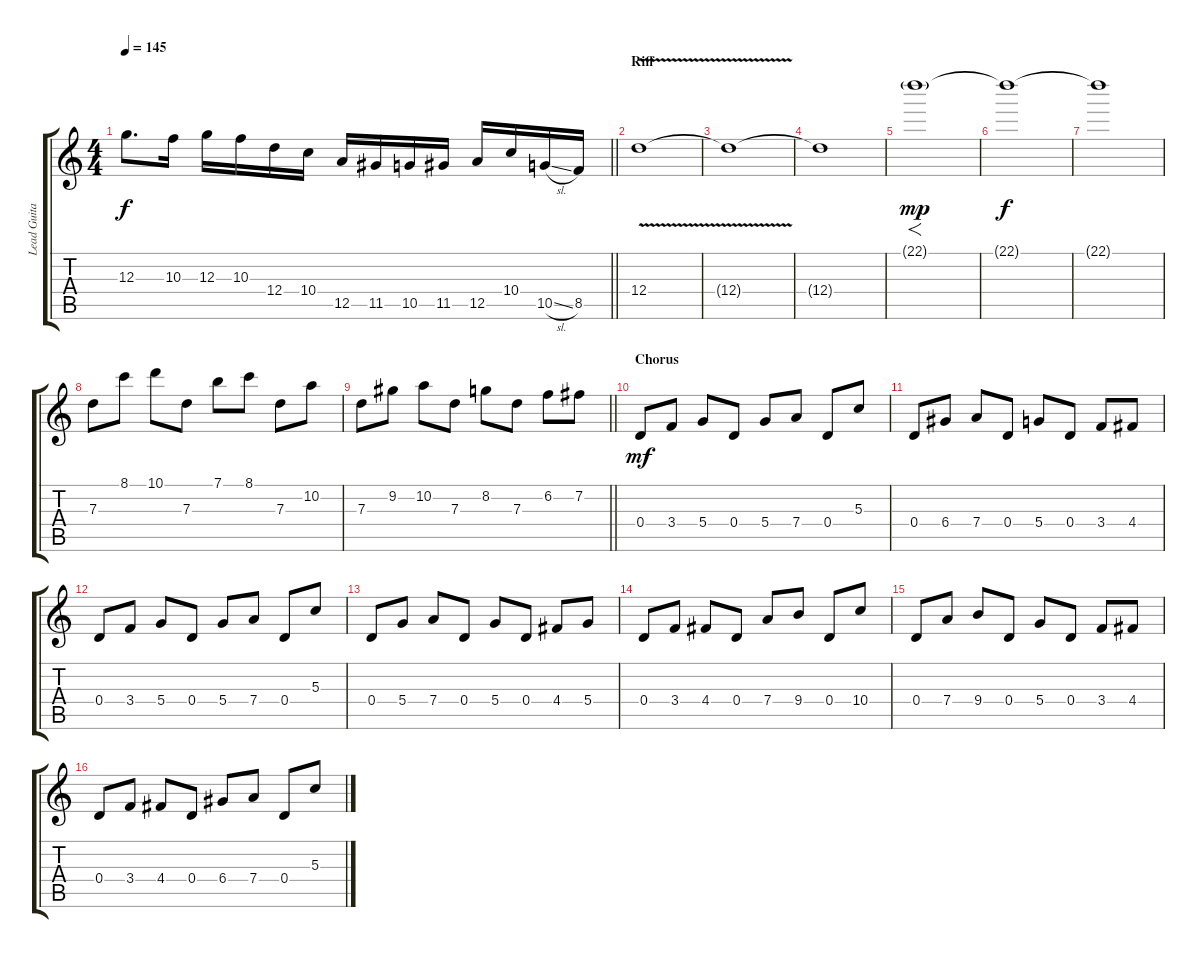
\track ("Lead Guitar 2  " "Lead Guita") {instrument overdrivenguitar}
\staff {score tabs}
\tuning (E4 B3 G3 D3 A2 E2) {hide}
\ts (4 4)
\tempo 145
\clef g2
\barLineRight lightlight
\ks c
12.3{t}.8{d dy f} 10.3.16 12.3.16 10.3.16 12.4.16 10.4.16 12.5.16 11.5.16 10.5.16 11.5.16 12.5.16 10.4.16 10.5{sl}.16 8.5.16 |
\section ("" "Riff")
12.4{v}.1 |
12.4{t}.1 |
12.4{t}.1 |
22.1{g}.1{f dy mp} |
22.1{t}.1{dy f} |
22.1{t}.1 |
7.3.8 8.1.8 10.1.8 7.3.8 7.1.8 8.1.8 7.3.8 10.2.8 |
\barLineRight lightlight
7.3.8 9.2.8 10.2.8 7.3.8 8.2.8 7.3.8 6.2.8 7.2.8 |
\section ("" "Chorus")
0.4.8{dy mf} 3.4.8 5.4.8 0.4.8 5.4.8 7.4.8 0.4.8 5.3.8 |
0.4.8 6.4.8 7.4.8 0.4.8 5.4.8 0.4.8 3.4.8 4.4.8 |
0.4.8 3.4.8 5.4.8 0.4.8 5.4.8 7.4.8 0.4.8 5.3.8 |
0.4.8 5.4.8 7.4.8 0.4.8 5.4.8 0.4.8 4.4.8 5.4.8 |
0.4.8 3.4.8 4.4.8 0.4.8 7.4.8 9.4.8 0.4.8 10.4.8 |
0.4.8 7.4.8 9.4.8 0.4.8 5.4.8 0.4.8 3.4.8 4.4.8 |
0.4.8 3.4.8 4.4.8 0.4.8 6.4.8 7.4.8 0.4.8 5.3.8
